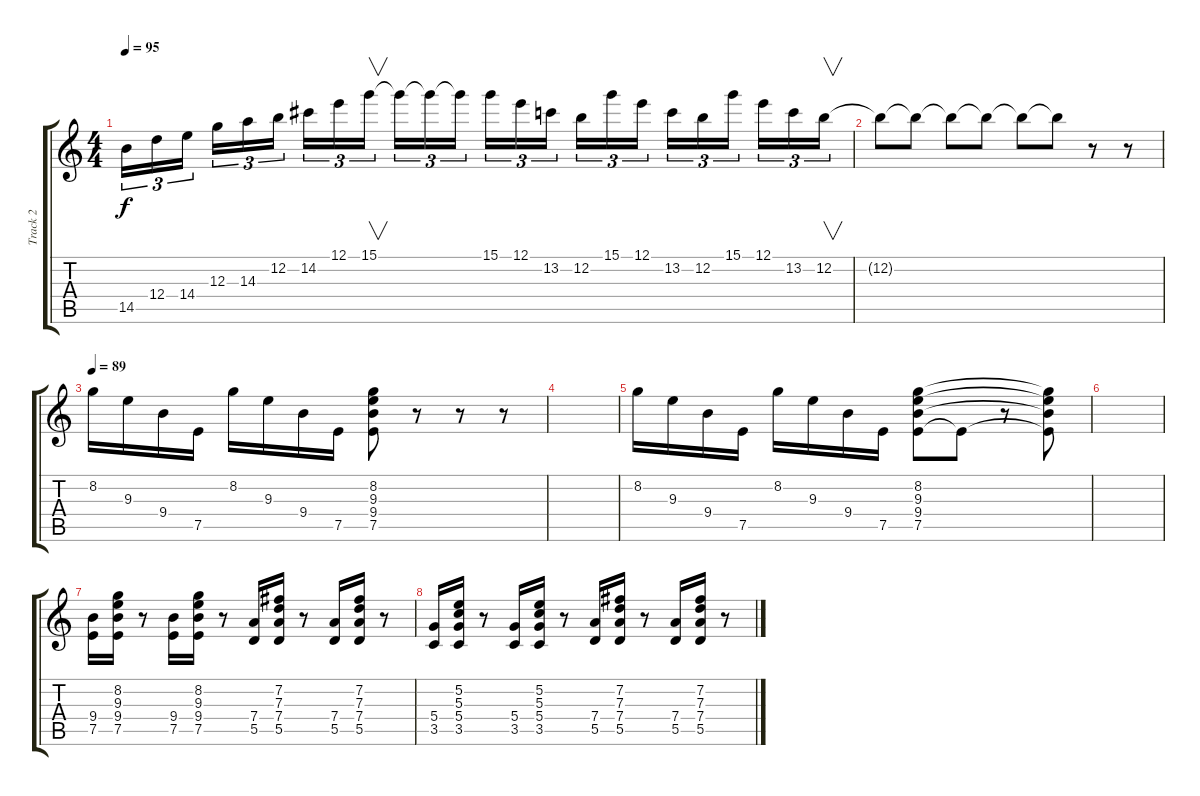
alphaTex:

\track ("Track 2" "Track 2") {instrument distortionguitar}
\staff {score tabs}
\tuning (E4 B3 G3 D3 A2 E2) {hide}
\ts (4 4)
\tempo 95
\clef g2
\ks c
14.5.16{tu (3 2) dy f} 12.4.16{tu (3 2)} 14.4.16{tu (3 2)} 12.3.16{tu (3 2)} 14.3.16{tu (3 2)} 12.2.16{tu (3 2)} 14.2.16{tu (3 2)} 12.1.16{tu (3 2)} 15.1.16{v tu (3 2)} 15.1{t}.16{tu (3 2)} 15.1{t}.16{tu (3 2)} 15.1{t}.16{tu (3 2)} 15.1.16{tu (3 2)} 12.1.16{tu (3 2)} 13.2.16{tu (3 2)} 12.2.16{tu (3 2)} 15.1.16{tu (3 2)} 12.1.16{tu (3 2)} 13.2.16{tu (3 2)} 12.2.16{tu (3 2)} 15.1.16{tu (3 2)} 12.1.16{tu (3 2)} 13.2.16{tu (3 2)} 12.2.16{v tu (3 2)} |
12.2{t}.8 12.2{t}.8 12.2{t}.8 12.2{t}.8 12.2{t}.8 12.2{t}.8 r.8 r.8 |
\tempo 89
8.2.16 9.3.16 9.4.16 7.5.16 8.2.16 9.3.16 9.4.16 7.5.16 (8.2 9.3 9.4 7.5).8 r.8 r.8 r.8 |
|
8.2.16 9.3.16 9.4.16 7.5.16 8.2.16 9.3.16 9.4.16 7.5.16 (8.2 9.3 9.4 7.5).8 7.5{t}.8 r.8 (8.2{t} 9.3{t} 9.4{t} 7.5{t}).8 |
|
(9.4 7.5).16 (8.2 9.3 9.4 7.5).16 r.8 (9.4 7.5).16 (8.2 9.3 9.4 7.5).16 r.8 (7.4 5.5).16 (7.2 7.3 7.4 5.5).16 r.8 (7.4 5.5).16 (7.2 7.3 7.4 5.5).16 r.8 |
(5.4 3.5).16 (5.2 5.3 5.4 3.5).16 r.8 (5.4 3.5).16 (5.2 5.3 5.4 3.5).16 r.8 (7.4 5.5).16 (7.2 7.3 7.4 5.5).16 r.8 (7.4 5.5).16 (7.2 7.3 7.4 5.5).16 r.8
